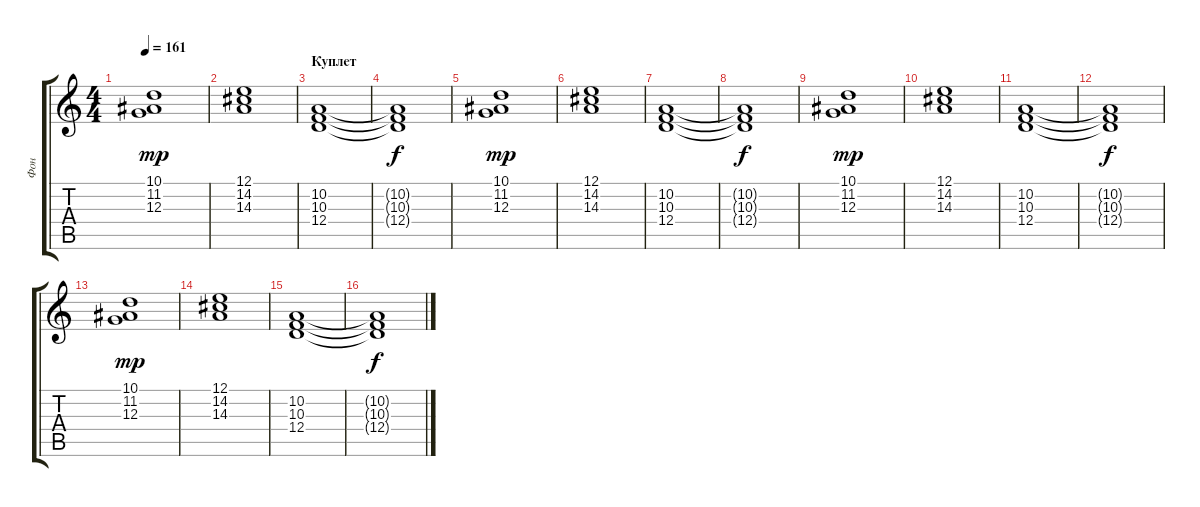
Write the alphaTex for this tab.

\track ("Фон" "Фон") {instrument synthvoice}
\staff {score tabs}
\tuning (E4 B3 G3 D3 A2 E2) {hide}
\ts (4 4)
\tempo 161
\clef g2
\ks c
(10.1 11.2 12.3).1{dy mp} |
(12.1 14.2 14.3).1 |
\section ("" "Куплет")
(10.2 10.3 12.4).1 |
(10.2{t} 10.3{t} 12.4{t}).1{dy f} |
(10.1 11.2 12.3).1{dy mp} |
(12.1 14.2 14.3).1 |
(10.2 10.3 12.4).1 |
(10.2{t} 10.3{t} 12.4{t}).1{dy f} |
(10.1 11.2 12.3).1{dy mp} |
(12.1 14.2 14.3).1 |
(10.2 10.3 12.4).1 |
(10.2{t} 10.3{t} 12.4{t}).1{dy f} |
(10.1 11.2 12.3).1{dy mp} |
(12.1 14.2 14.3).1 |
(10.2 10.3 12.4).1 |
(10.2{t} 10.3{t} 12.4{t}).1{dy f}
